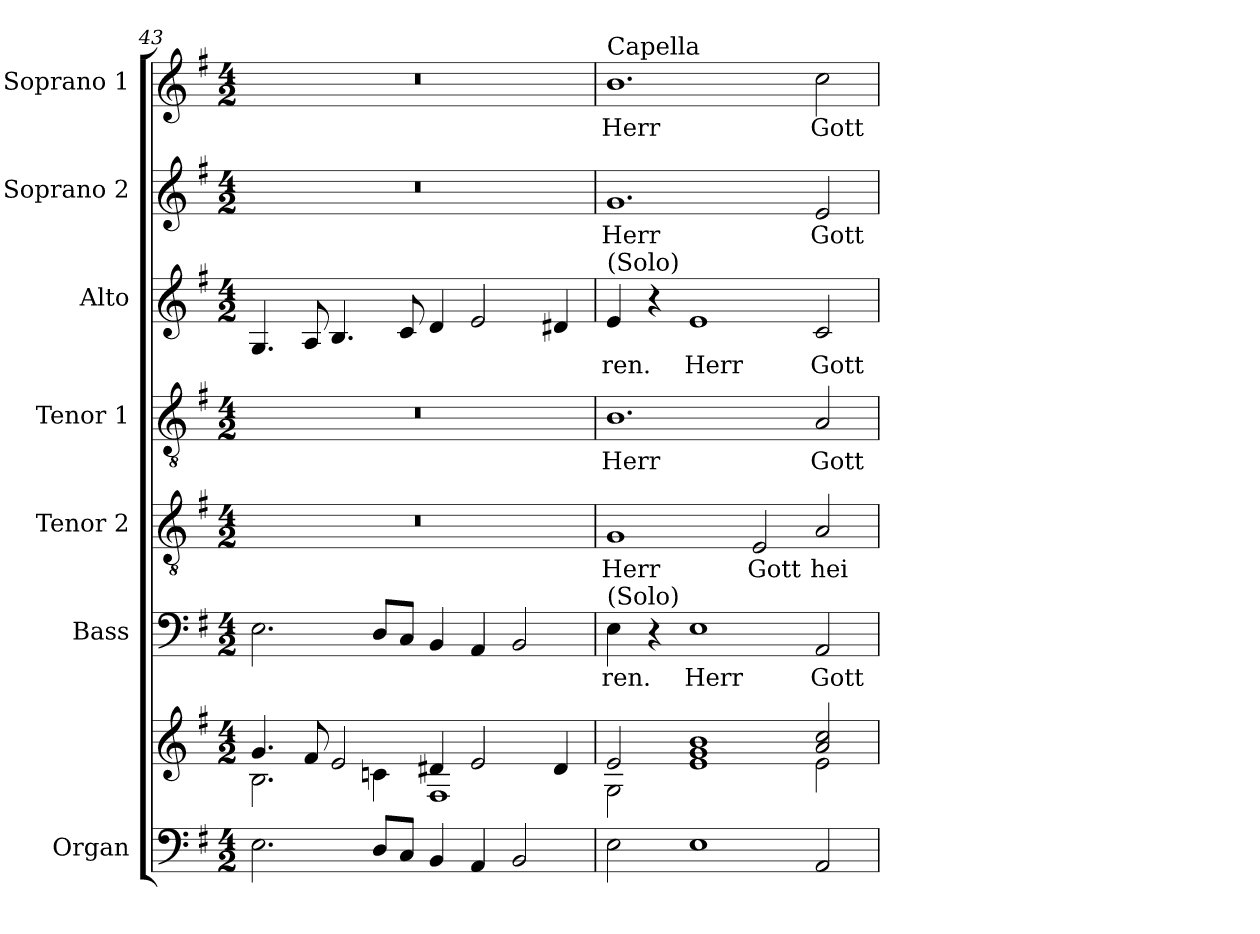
**kern	**kern	**kern	**text	**kern	**text	**kern	**text	**kern	**text	**kern	**text	**kern	**text
*part7	*part7	*part6	*part6	*part5	*part5	*part4	*part4	*part3	*part3	*part2	*part2	*part1	*part1
*staff8	*staff7	*staff6	*staff6	*staff5	*staff5	*staff4	*staff4	*staff3	*staff3	*staff2	*staff2	*staff1	*staff1
*I"Organ	*	*I"Bass	*	*I"Tenor 2	*	*I"Tenor 1	*	*I"Alto	*	*I"Soprano 2	*	*I"Soprano 1	*
*I'Org.	*	*I'B.	*	*I'T.2	*	*I'T.1	*	*I'A.	*	*I'S.2	*	*I'S.1	*
*clefF4	*clefG2	*clefF4	*	*clefGv2	*	*clefGv2	*	*clefG2	*	*clefG2	*	*clefG2	*
*	*	*	*	*ITrd7c12	*	*ITrd7c12	*	*	*	*	*	*	*
*k[f#]	*k[f#]	*k[f#]	*	*k[f#]	*	*k[f#]	*	*k[f#]	*	*k[f#]	*	*k[f#]	*
*G:	*G:	*G:	*	*G:	*	*G:	*	*G:	*	*G:	*	*G:	*
*M4/2	*M4/2	*M4/2	*	*M4/2	*	*M4/2	*	*M4/2	*	*M4/2	*	*M4/2	*
=43	=43	=43	=43	=43	=43	=43	=43	=43	=43	=43	=43	=43	=43
*	*^	*	*	*	*	*	*	*	*	*	*	*	*
!	!	!	!	!	!LO:N:vis=1	!	!LO:N:vis=1	!	!	!	!LO:N:vis=1	!	!LO:N:vis=1	!
2.Ei\	4.gi/	2.Bi\	2.Ei\	.	0r	.	0r	.	4.Gi/	.	0r	.	0r	.
.	8f#i/	.	.	.	.	.	.	.	8Ai/	.	.	.	.	.
.	2ei/	.	.	.	.	.	.	.	4.Bi/	.	.	.	.	.
8Di/L	.	4cni\	8Di/L	.	.	.	.	.	.	.	.	.	.	.
8Ci/J	.	.	8Ci/J	.	.	.	.	.	8ci/	.	.	.	.	.
4BBi/	4d#Xi/	1F#i	4BBi/	.	.	.	.	.	4di/	.	.	.	.	.
4AAi/	2ei/	.	4AAi/	.	.	.	.	.	2ei/	.	.	.	.	.
2BBi/	.	.	2BBi/	.	.	.	.	.	.	.	.	.	.	.
.	4d#i/	.	.	.	.	.	.	.	4d#Xi/	.	.	.	.	.
=44	=44	=44	=44	=44	=44	=44	=44	=44	=44	=44	=44	=44	=44	=44
!	!	!	!	!LO:LY:b:color=#000000	!	!	!	!	!	!	!	!	!	!
!	!	!	!	!	!	!LO:LY:b:color=#000000	!	!	!	!	!	!	!	!
!	!	!	!	!	!	!	!	!LO:LY:b:color=#000000	!	!	!	!	!	!
!	!	!	!	!	!	!	!	!	!	!LO:LY:b:color=#000000	!	!	!	!
!	!	!	!	!	!	!	!	!	!	!	!	!LO:LY:b:color=#000000	!	!
!	!	!	!	!	!	!	!	!	!	!	!	!	!LO:TX:a:t=Capella	!
!	!	!	!	!	!	!	!	!	!LO:TX:a:t=(Solo)	!	!	!	!	!
!	!	!	!LO:TX:a:t=(Solo)	!	!	!	!	!	!	!	!	!	!	!
!	!	!	!	!	!	!	!	!	!	!	!	!	!	!LO:LY:b:color=#000000
2Ei\	2ei/	2Gi\	4Ei\	-ren.	1GGi	Herr	1.BBi	Herr	4ei/	-ren.	1.gi	Herr	1.bi	Herr
.	.	.	4r	.	.	.	.	.	4r	.	.	.	.	.
!	!	!	!	!LO:LY:b:color=#000000	!	!	!	!	!	!	!	!	!	!
!	!	!	!	!	!	!	!	!	!	!LO:LY:b:color=#000000	!	!	!	!
1Ei	1gi 1bi	1ei	1Ei	Herr	.	.	.	.	1ei	Herr	.	.	.	.
!	!	!	!	!	!	!LO:LY:b:color=#000000	!	!	!	!	!	!	!	!
.	.	.	.	.	2EEi/	Gott	.	.	.	.	.	.	.	.
!	!	!	!	!LO:LY:b:color=#000000	!	!	!	!	!	!	!	!	!	!
!	!	!	!	!	!	!LO:LY:b:color=#000000	!	!	!	!	!	!	!	!
!	!	!	!	!	!	!	!	!LO:LY:b:color=#000000	!	!	!	!	!	!
!	!	!	!	!	!	!	!	!	!	!LO:LY:b:color=#000000	!	!	!	!
!	!	!	!	!	!	!	!	!	!	!	!	!LO:LY:b:color=#000000	!	!
!	!	!	!	!	!	!	!	!	!	!	!	!	!	!LO:LY:b:color=#000000
2AAi/	2ai/ 2cci	2ei\	2AAi/	Gott	2AAi/	hei-	2AAi/	Gott	2ci/	Gott	2ei/	Gott	2cci\	Gott
*	*v	*v	*	*	*	*	*	*	*	*	*	*	*	*
=	=	=	=	=	=	=	=	=	=	=	=	=	=
*-	*-	*-	*-	*-	*-	*-	*-	*-	*-	*-	*-	*-	*-
